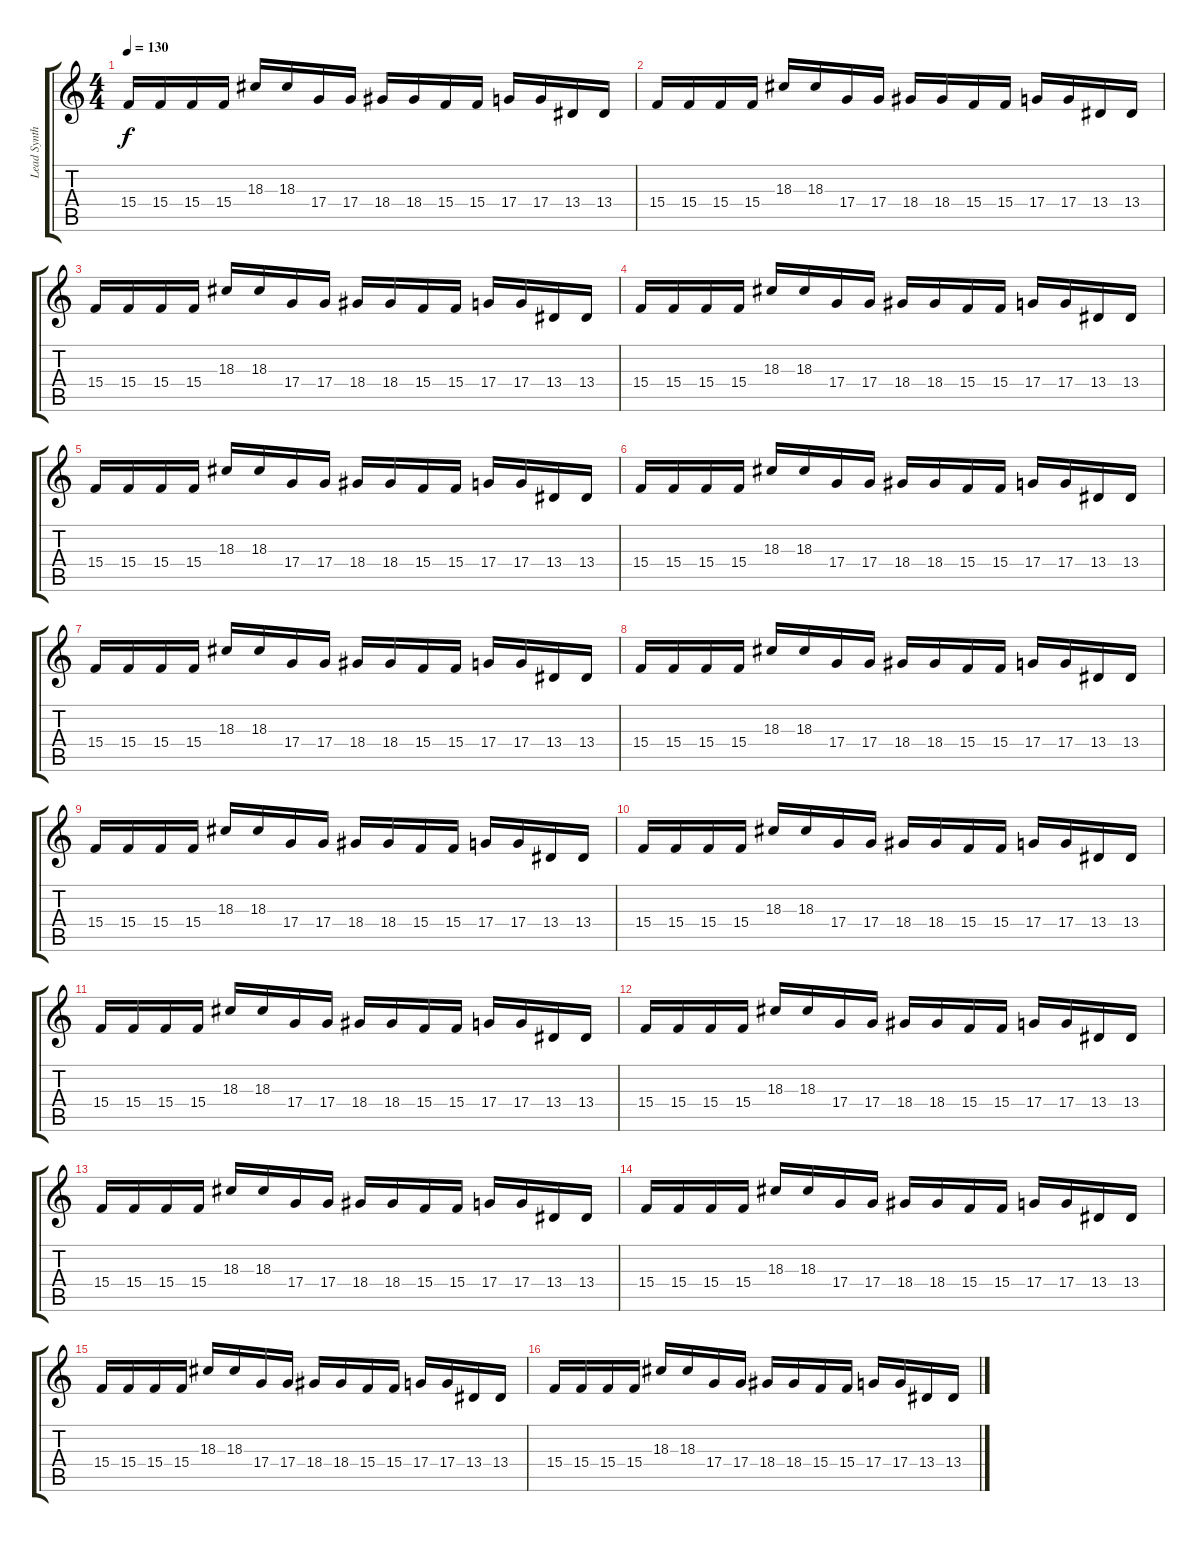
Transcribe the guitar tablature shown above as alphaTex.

\track ("Lead Synth #1" "Lead Synth") {instrument lead2sawtooth}
\staff {score tabs}
\tuning (E4 B3 G3 D3 A2 E2) {hide}
\ts (4 4)
\tempo 130
\clef g2
\ks c
15.4.16{dy f} 15.4.16 15.4.16 15.4.16 18.3.16 18.3.16 17.4.16 17.4.16 18.4.16 18.4.16 15.4.16 15.4.16 17.4.16 17.4.16 13.4.16 13.4.16 |
15.4.16 15.4.16 15.4.16 15.4.16 18.3.16 18.3.16 17.4.16 17.4.16 18.4.16 18.4.16 15.4.16 15.4.16 17.4.16 17.4.16 13.4.16 13.4.16 |
15.4.16 15.4.16 15.4.16 15.4.16 18.3.16 18.3.16 17.4.16 17.4.16 18.4.16 18.4.16 15.4.16 15.4.16 17.4.16 17.4.16 13.4.16 13.4.16 |
15.4.16 15.4.16 15.4.16 15.4.16 18.3.16 18.3.16 17.4.16 17.4.16 18.4.16 18.4.16 15.4.16 15.4.16 17.4.16 17.4.16 13.4.16 13.4.16 |
15.4.16 15.4.16 15.4.16 15.4.16 18.3.16 18.3.16 17.4.16 17.4.16 18.4.16 18.4.16 15.4.16 15.4.16 17.4.16 17.4.16 13.4.16 13.4.16 |
15.4.16 15.4.16 15.4.16 15.4.16 18.3.16 18.3.16 17.4.16 17.4.16 18.4.16 18.4.16 15.4.16 15.4.16 17.4.16 17.4.16 13.4.16 13.4.16 |
15.4.16 15.4.16 15.4.16 15.4.16 18.3.16 18.3.16 17.4.16 17.4.16 18.4.16 18.4.16 15.4.16 15.4.16 17.4.16 17.4.16 13.4.16 13.4.16 |
15.4.16 15.4.16 15.4.16 15.4.16 18.3.16 18.3.16 17.4.16 17.4.16 18.4.16 18.4.16 15.4.16 15.4.16 17.4.16 17.4.16 13.4.16 13.4.16 |
15.4.16 15.4.16 15.4.16 15.4.16 18.3.16 18.3.16 17.4.16 17.4.16 18.4.16 18.4.16 15.4.16 15.4.16 17.4.16 17.4.16 13.4.16 13.4.16 |
15.4.16 15.4.16 15.4.16 15.4.16 18.3.16 18.3.16 17.4.16 17.4.16 18.4.16 18.4.16 15.4.16 15.4.16 17.4.16 17.4.16 13.4.16 13.4.16 |
15.4.16 15.4.16 15.4.16 15.4.16 18.3.16 18.3.16 17.4.16 17.4.16 18.4.16 18.4.16 15.4.16 15.4.16 17.4.16 17.4.16 13.4.16 13.4.16 |
15.4.16 15.4.16 15.4.16 15.4.16 18.3.16 18.3.16 17.4.16 17.4.16 18.4.16 18.4.16 15.4.16 15.4.16 17.4.16 17.4.16 13.4.16 13.4.16 |
15.4.16 15.4.16 15.4.16 15.4.16 18.3.16 18.3.16 17.4.16 17.4.16 18.4.16 18.4.16 15.4.16 15.4.16 17.4.16 17.4.16 13.4.16 13.4.16 |
15.4.16 15.4.16 15.4.16 15.4.16 18.3.16 18.3.16 17.4.16 17.4.16 18.4.16 18.4.16 15.4.16 15.4.16 17.4.16 17.4.16 13.4.16 13.4.16 |
15.4.16 15.4.16 15.4.16 15.4.16 18.3.16 18.3.16 17.4.16 17.4.16 18.4.16 18.4.16 15.4.16 15.4.16 17.4.16 17.4.16 13.4.16 13.4.16 |
15.4.16 15.4.16 15.4.16 15.4.16 18.3.16 18.3.16 17.4.16 17.4.16 18.4.16 18.4.16 15.4.16 15.4.16 17.4.16 17.4.16 13.4.16 13.4.16
